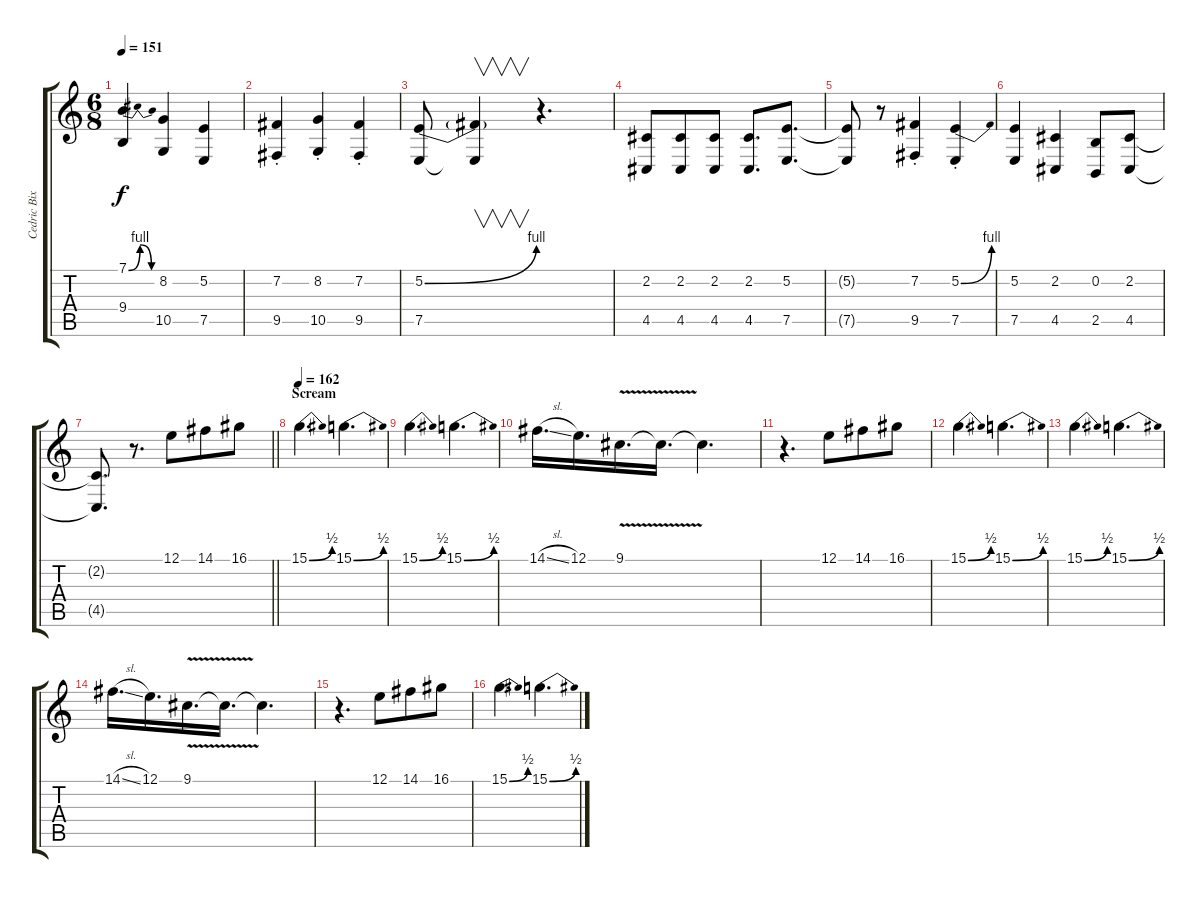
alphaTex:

\track ("Cedric Bixler-Zavala" "Cedric Bix") {instrument altosax}
\staff {score tabs}
\tuning (E4 B3 G3 D3 A2 E2) {hide}
\ts (6 8)
\tempo 151
\clef g2
\ks c
(7.1{be (bendrelease 0 0 15 4 30 4 60 0)} 9.4).4{dy f} (8.2 10.5).4 (5.2 7.5).4 |
(7.2{st} 9.5{st}).4 (8.2{st} 10.5{st}).4 (7.2{st} 9.5{st}).4 |
(5.2{be (bend 0 0 60 4)} 7.5).8 (5.2{t} 7.5{t}).4{v} r.4{d} |
(2.2 4.5).8 (2.2 4.5).8 (2.2 4.5).8 (2.2 4.5).8{d} (5.2 7.5).8{d} |
(5.2{t} 7.5{t}).8 r.8 (7.2{st} 9.5{st}).4 (5.2{be (bend 0 0 60 4) st} 7.5{st}).4 |
(5.2 7.5).4 (2.2 4.5).4 (0.2 2.5).8 (2.2 4.5).8 |
\barLineRight lightlight
(2.2{t} 4.5{t}).8{d} r.8{d} 12.1.8 14.1.8 16.1.8 |
\section ("" "Scream")
\tempo 162
15.1{be (bend 0 0 60 2)}.4{d} 15.1{be (bend 0 0 60 2)}.4{d} |
15.1{be (bend 0 0 60 2)}.4{d} 15.1{be (bend 0 0 60 2)}.4{d} |
14.1{sl}.16{d} 12.1.16{d} 9.1{v}.16{d} 9.1{t}.16{d} 9.1{t}.4{d} |
r.4{d} 12.1.8 14.1.8 16.1.8 |
15.1{be (bend 0 0 60 2)}.4{d} 15.1{be (bend 0 0 60 2)}.4{d} |
15.1{be (bend 0 0 60 2)}.4{d} 15.1{be (bend 0 0 60 2)}.4{d} |
14.1{sl}.16{d} 12.1.16{d} 9.1{v}.16{d} 9.1{t}.16{d} 9.1{t}.4{d} |
r.4{d} 12.1.8 14.1.8 16.1.8 |
15.1{be (bend 0 0 60 2)}.4{d} 15.1{be (bend 0 0 60 2)}.4{d}
